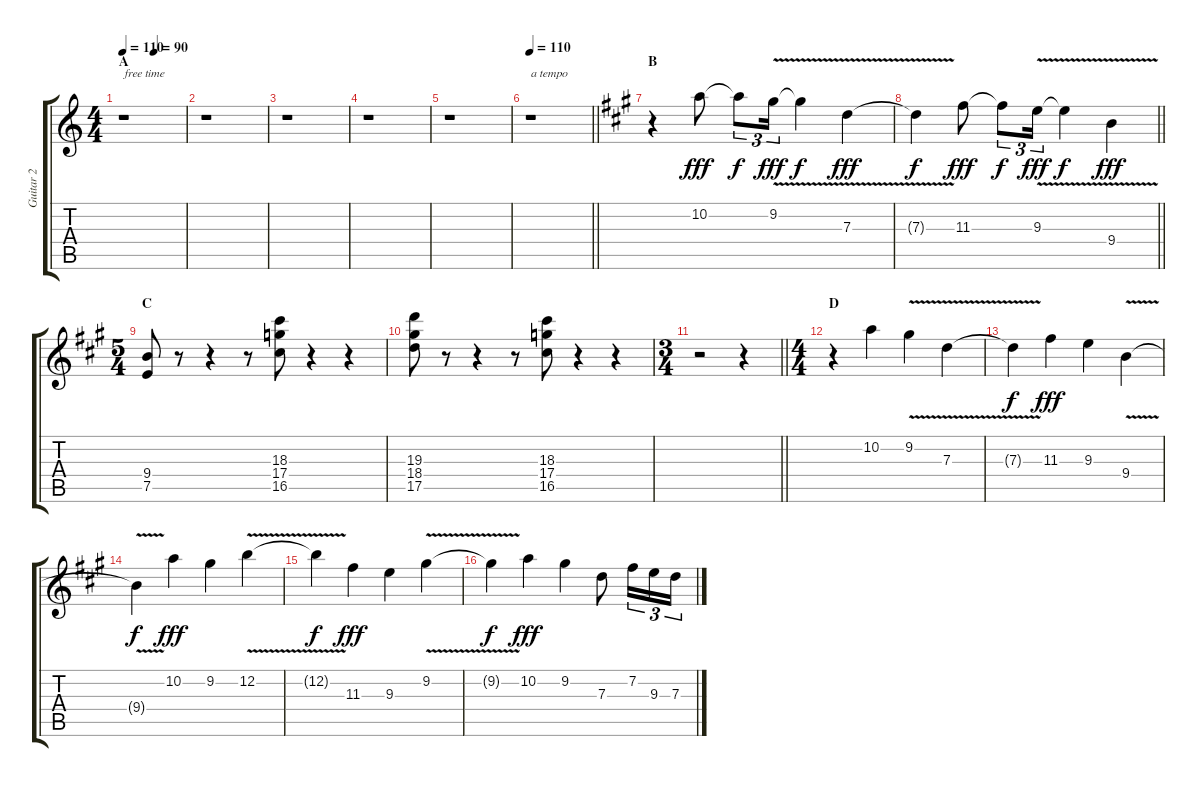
\track ("Guitar 2" "Guitar 2") {instrument distortionguitar}
\staff {score tabs}
\tuning (E4 B3 G3 D3 A2 E2) {hide}
\ts (4 4)
\section ("" "A")
\tempo 110
\tempo (90 0.5)
\tempo 110
\clef g2
\ks c
r.1{txt "free time" dy fff instrument distortionguitar} |
r.1 |
r.1 |
r.1 |
r.1 |
\tempo 110
\barLineRight lightlight
r.1{txt "a tempo"} |
\section ("" "B")
\ks a
r.4 10.2.8 10.2{t}.8{tu (3 2) dy f} 9.2{v}.16{tu (3 2) dy fff} 9.2{t}.4{dy f} 7.3{v}.4{dy fff} |
\barLineRight lightlight
7.3{t}.4{dy f} 11.3.8{dy fff} 11.3{t}.8{tu (3 2) dy f} 9.3{v}.16{tu (3 2) dy fff} 9.3{t}.4{dy f} 9.4{v}.4{dy fff} |
\ts (5 4)
\section ("" "C")
(9.4 7.5).8 r.8 r.4 r.8 (18.3 17.4 16.5).8 r.4 r.4 |
(19.3 18.4 17.5).8 r.8 r.4 r.8 (18.3 17.4 16.5).8 r.4 r.4 |
\ts (3 4)
\barLineRight lightlight
r.2 r.4 |
\ts (4 4)
\section ("" "D")
r.4 10.2.4 9.2{v}.4 7.3{v}.4 |
7.3{t}.4{dy f} 11.3.4{dy fff} 9.3.4 9.4{v}.4 |
9.4{t}.4{dy f} 10.2.4{dy fff} 9.2.4 12.2{v}.4 |
12.2{t}.4{dy f} 11.3.4{dy fff} 9.3.4 9.2{v}.4 |
9.2{t}.4{dy f} 10.2.4{dy fff} 9.2.4 7.3.8 7.2.16{tu (3 2)} 9.3.16{tu (3 2)} 7.3.16{tu (3 2)}
